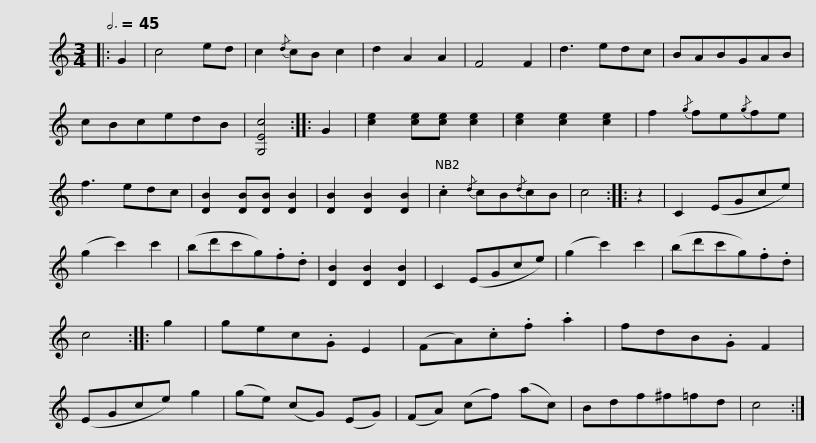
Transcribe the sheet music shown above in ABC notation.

X:1
L:1/8
Q:3/4=45
M:3/4
I:linebreak $
K:C
V:1 treble
V:1
|: G2 | c4 ed | c2{/d} cB c2 | d2 A2 A2 | F4 F2 | %5
 d3 edc | BABGAB | cBcedB | [G,Ec]4 :: G2 | %10
 [ce]2 [ce][ce] [ce]2 |$ [ce]2 [ce]2 [ce]2 | f2{/g} fe{/g}fe | f3 edc | [DB]2 [DB][DB] [DB]2 | %15
 [DB]2 [DB]2 [DB]2 | .c2{/d} cB{/d}cB | c4 :: z2 | C2 (EGce) | %20
 (g2 c'2) c'2 |$ (bd'c'g).f.d | [DB]2 [DB]2 [DB]2 | C2 (EGce) | (g2 c'2) c'2 | %25
 (bd'c'g).f.d | c4 :: g2 | gec.G E2 | (FA).c.f .a2 | %30
 fdB.G F2 |$ (EGce) g2 | (ge) (cG) (EG) | (FA) (cf) (ac) | Bdf^f=fd | %35
 c4 :| %36
